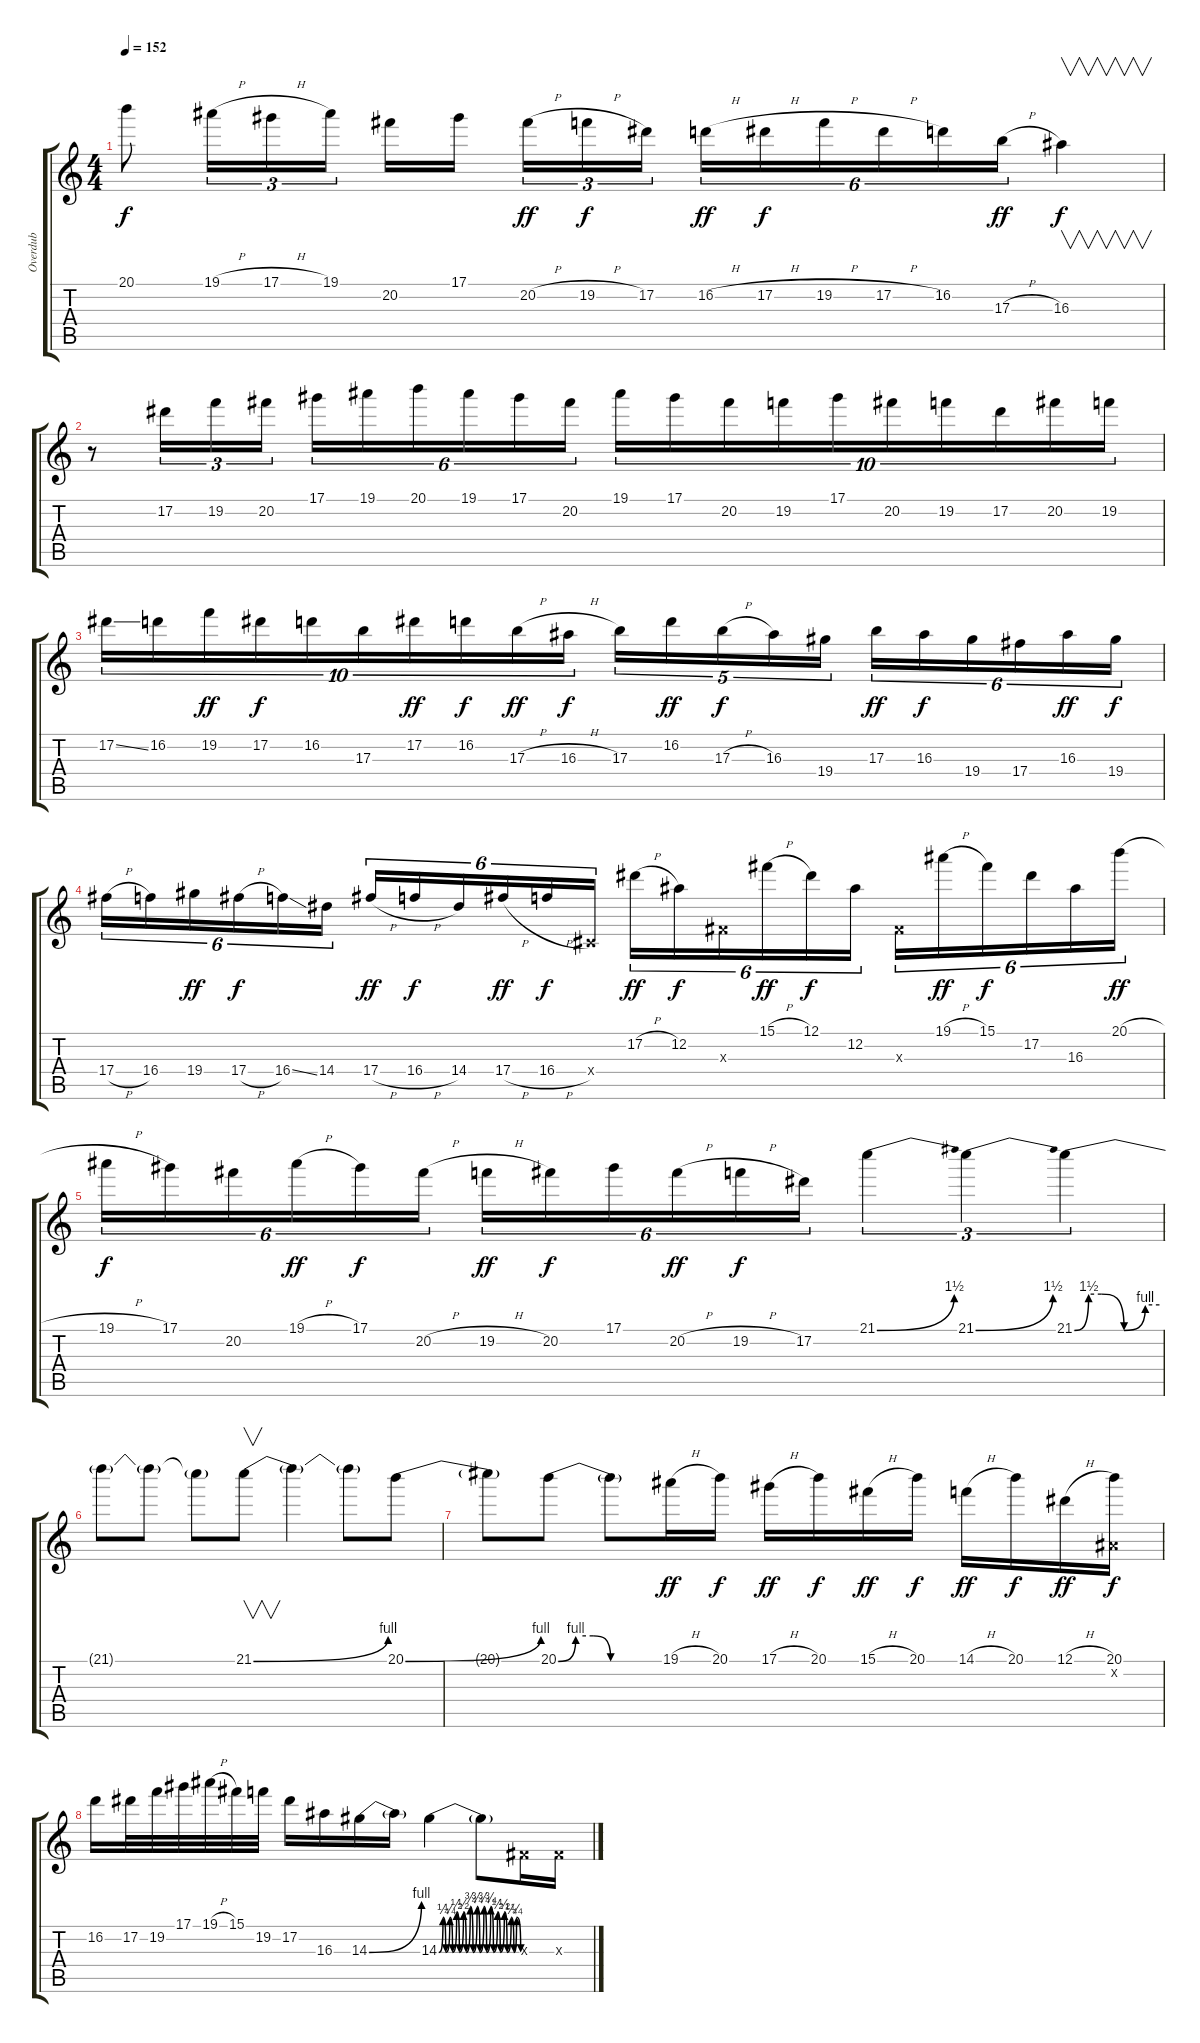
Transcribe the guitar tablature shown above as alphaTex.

\track ("Overdub" "Overdub") {instrument fretlessbass}
\staff {score tabs}
\tuning (Eb4 Bb3 Gb3 Db3 Ab2 Eb2) {hide}
\ts (4 4)
\tempo 152
\clef g2
\ks c
20.1{t}.8{dy f} 19.1{h}.16{tu (3 2)} 17.1{h}.16{tu (3 2)} 19.1.16{tu (3 2)} 20.2.16 17.1.16 20.2{h}.16{tu (3 2) dy ff} 19.2{h}.16{tu (3 2) dy f} 17.2.16{tu (3 2)} 16.2{h}.16{tu (6 4) dy ff} 17.2{h}.16{tu (6 4) dy f} 19.2{h}.16{tu (6 4)} 17.2{h}.16{tu (6 4)} 16.2.16{tu (6 4)} 17.3{h}.16{tu (6 4) dy ff} 16.3.4{v dy f} |
r.8 17.2.16{tu (3 2)} 19.2.16{tu (3 2)} 20.2.16{tu (3 2)} 17.1.16{tu (6 4)} 19.1.16{tu (6 4)} 20.1.16{tu (6 4)} 19.1.16{tu (6 4)} 17.1.16{tu (6 4)} 20.2.16{tu (6 4)} 19.1.16{tu (10 8)} 17.1.16{tu (10 8)} 20.2.16{tu (10 8)} 19.2.16{tu (10 8)} 17.1.16{tu (10 8)} 20.2.16{tu (10 8)} 19.2.16{tu (10 8)} 17.2.16{tu (10 8)} 20.2.16{tu (10 8)} 19.2.16{tu (10 8)} |
17.2{ss}.16{tu (10 8)} 16.2.16{tu (10 8)} 19.2.16{tu (10 8) dy ff} 17.2.16{tu (10 8) dy f} 16.2.16{tu (10 8)} 17.3.16{tu (10 8)} 17.2.16{tu (10 8) dy ff} 16.2.16{tu (10 8) dy f} 17.3{h}.16{tu (10 8) dy ff} 16.3{h}.16{tu (10 8) dy f} 17.3.16{tu (5 4)} 16.2.16{tu (5 4) dy ff} 17.3{h}.16{tu (5 4) dy f} 16.3.16{tu (5 4)} 19.4.16{tu (5 4)} 17.3.16{tu (6 4) dy ff} 16.3.16{tu (6 4) dy f} 19.4.16{tu (6 4)} 17.4.16{tu (6 4)} 16.3.16{tu (6 4) dy ff} 19.4.16{tu (6 4) dy f} |
17.4{h}.16{tu (6 4)} 16.4.16{tu (6 4)} 19.4.16{tu (6 4) dy ff} 17.4{h}.16{tu (6 4) dy f} 16.4{ss}.16{tu (6 4)} 14.4.16{tu (6 4)} 17.4{h}.16{tu (6 4) dy ff} 16.4{h}.16{tu (6 4) dy f} 14.4.16{tu (6 4)} 17.4{h}.16{tu (6 4) dy ff} 16.4{h}.16{tu (6 4) dy f} 0.4{x}.16{tu (6 4)} 17.2{h}.16{tu (6 4) dy ff} 12.2.16{tu (6 4) dy f} 0.3{x}.16{tu (6 4)} 15.1{h}.16{tu (6 4) dy ff} 12.1.16{tu (6 4) dy f} 12.2.16{tu (6 4)} 0.3{x}.16{tu (6 4)} 19.1{h}.16{tu (6 4) dy ff} 15.1.16{tu (6 4) dy f} 17.2.16{tu (6 4)} 16.3.16{tu (6 4)} 20.1{h}.16{tu (6 4) dy ff} |
19.1{h}.16{tu (6 4) dy f} 17.1.16{tu (6 4)} 20.2.16{tu (6 4)} 19.1{h}.16{tu (6 4) dy ff} 17.1.16{tu (6 4) dy f} 20.2{h}.16{tu (6 4)} 19.2{h}.16{tu (6 4) dy ff} 20.2.16{tu (6 4) dy f} 17.1.16{tu (6 4)} 20.2{h}.16{tu (6 4) dy ff} 19.2{h}.16{tu (6 4) dy f} 17.2.16{tu (6 4)} 21.1{be (bend 0 0 60 6)}.4{tu (3 2)} 21.1{be (bend 0 0 60 6)}.4{tu (3 2)} 21.1{be (custom 0 0 10 6 19 6 35 0 50 4 60 4)}.4{tu (3 2)} |
21.1{t}.8 21.1{t}.8 21.1{t}.8 21.1{be (bend 0 0 60 4)}.8{v} 21.1{t}.4 21.1{t}.8 20.1{be (bend 0 0 60 4)}.8 |
20.1{t}.8 20.1{be (custom 0 0 10 4 20 4 30 0 60 0)}.8 20.1{t}.8 19.1{h}.16{dy ff} 20.1.16{dy f} 17.1{h}.16{dy ff} 20.1.16{dy f} 15.1{h}.16{dy ff} 20.1.16{dy f} 14.1{h}.16{dy ff} 20.1.16{dy f} 12.1{h}.16{dy ff} (20.1 0.2{x}).16{dy f} |
16.2.16 17.2.32 19.2.32 17.1.32 19.1{h}.32 15.1.32 19.2.32 17.2.16 16.3.16 14.3{be (bend 0 0 60 4)}.16 14.3{t}.16 14.3{be (custom 0 0 3 1 5 0 8 1 10 0 13 2 15 0 18 2 20 0 23 3 25 0 28 3 30 0 33 3 35 0 38 3 40 0 43 2 45 0 48 2 50 0 53 1 55 0 57 1 60 0)}.4 14.3{t}.8 0.3{x}.16 0.3{x}.16
